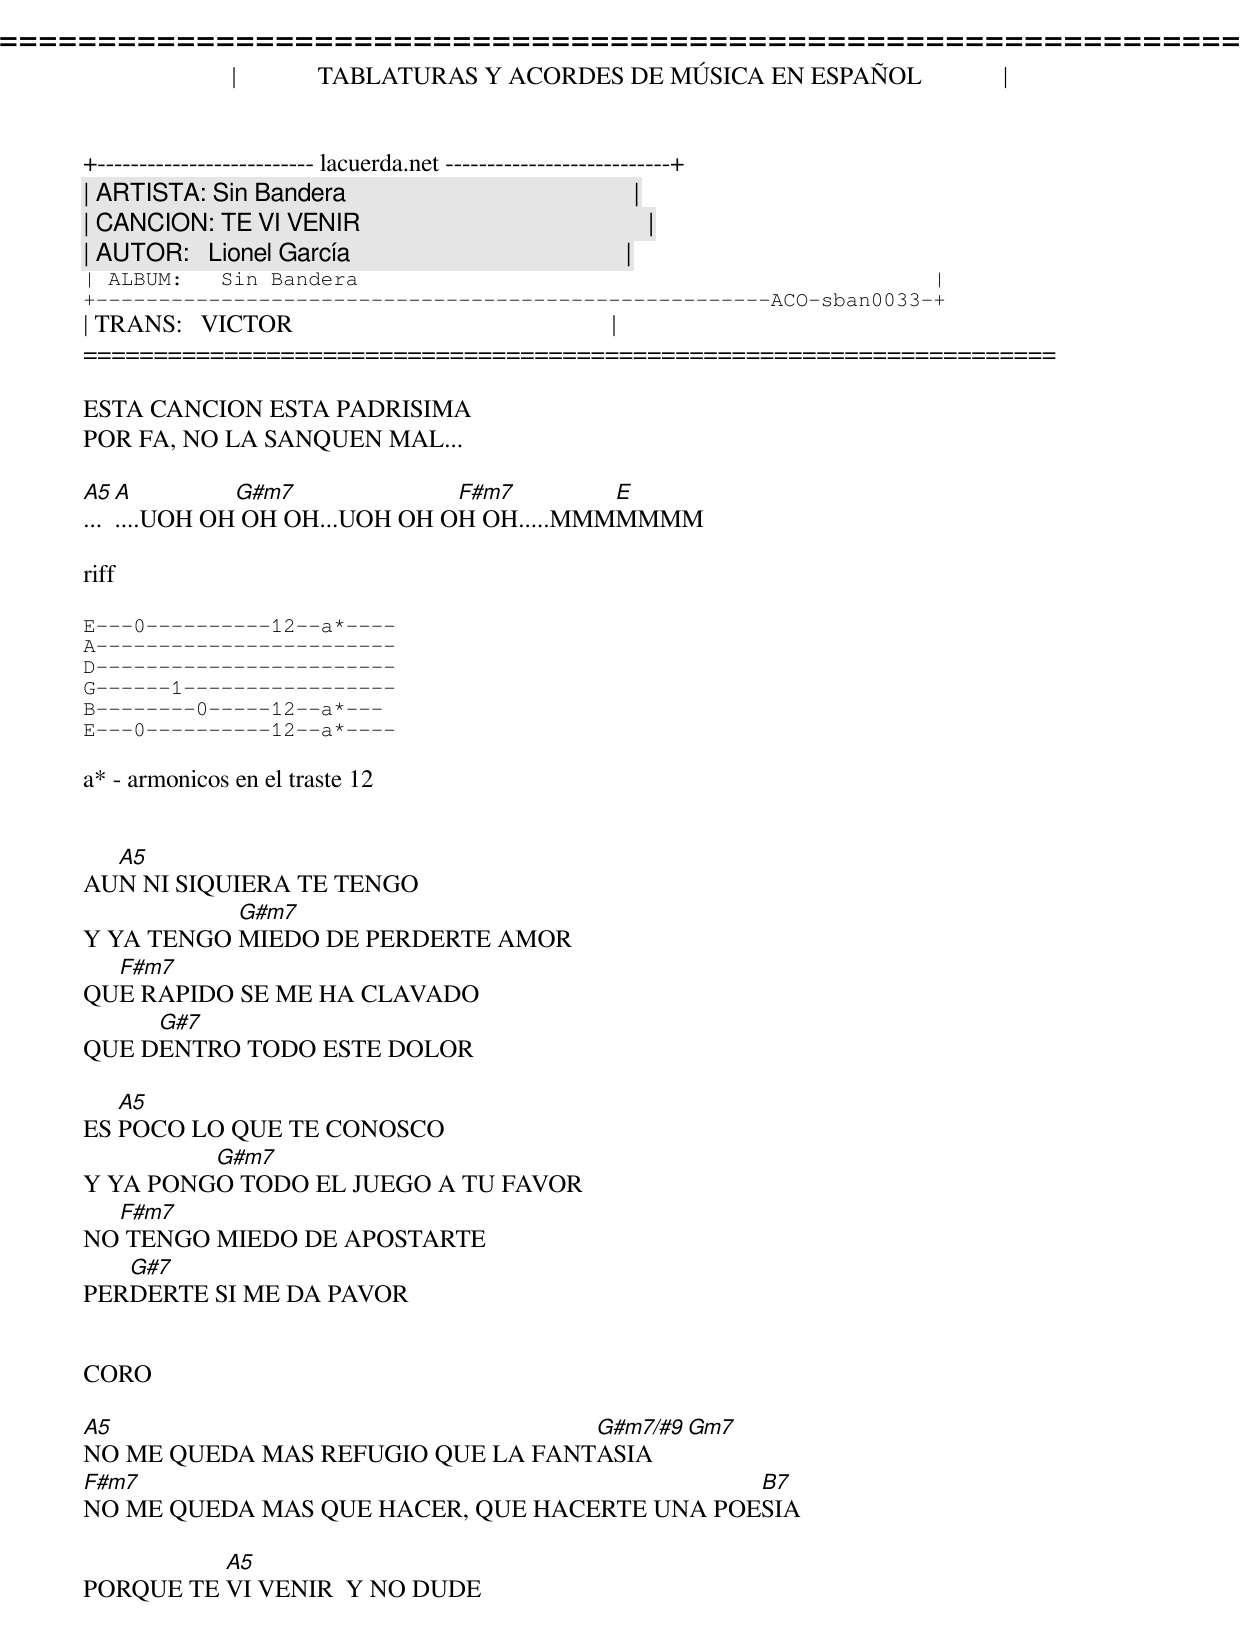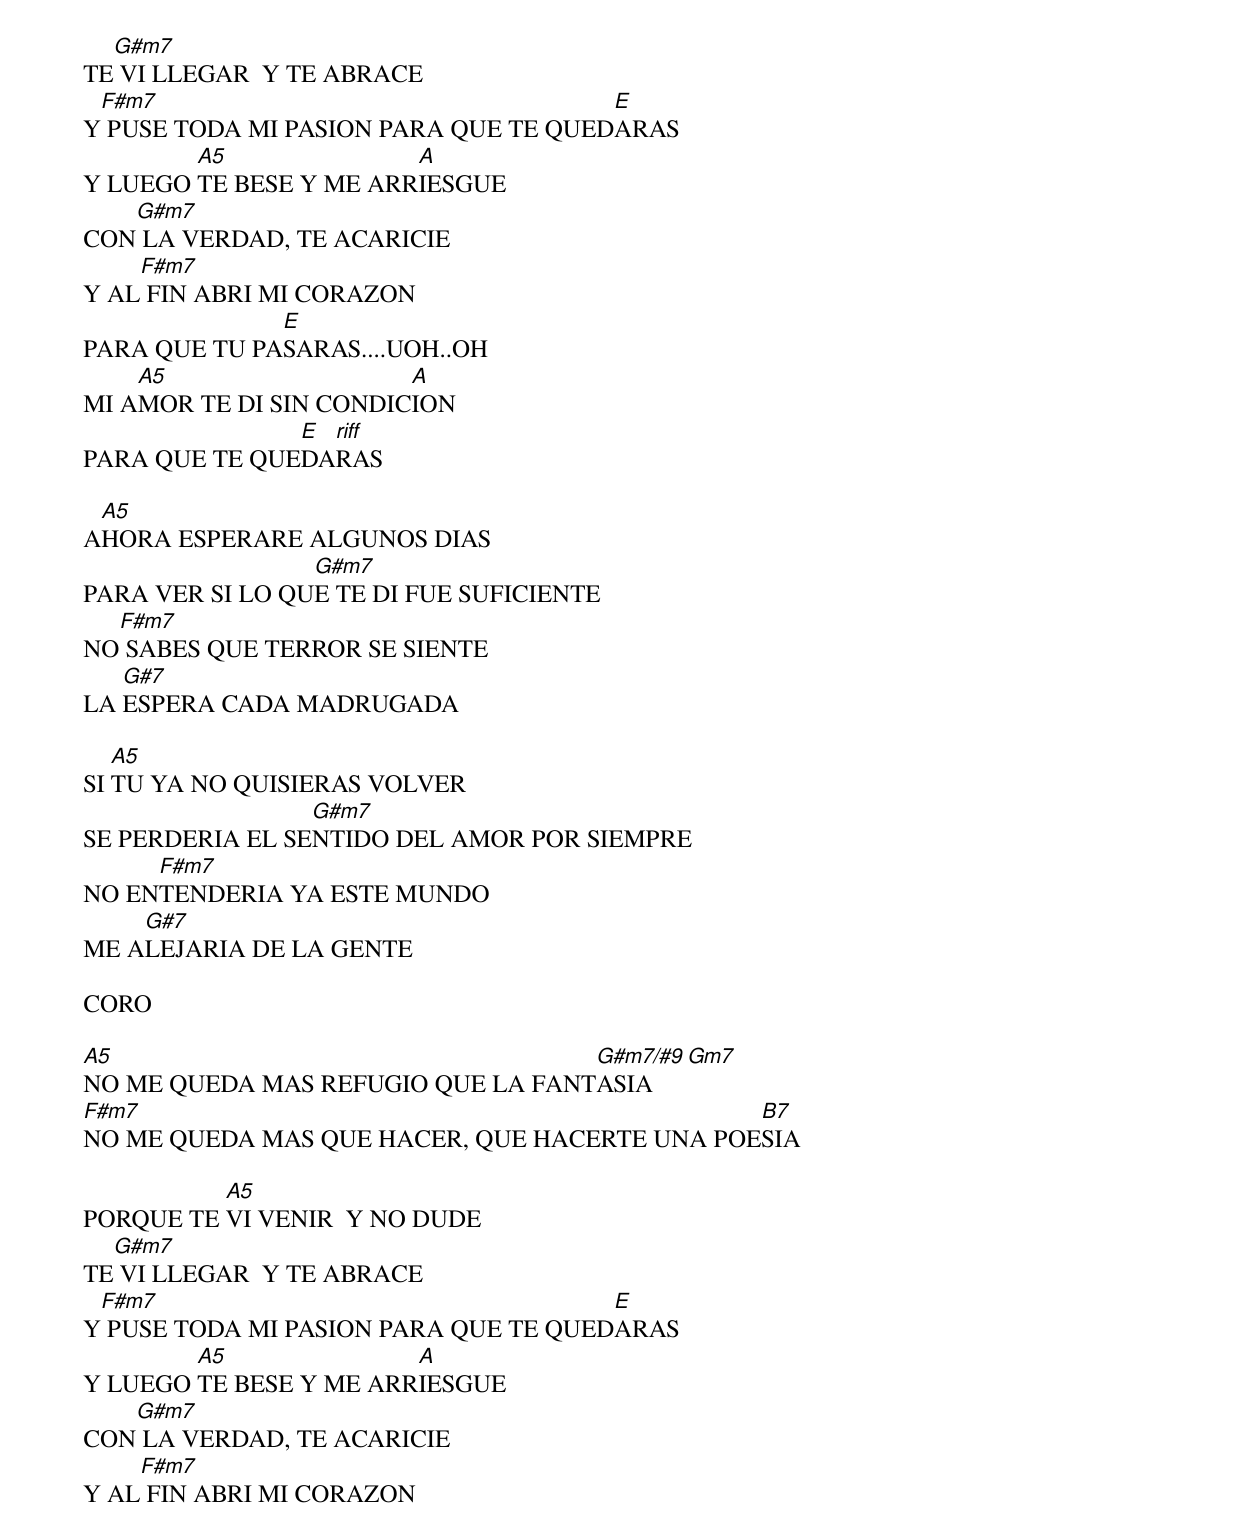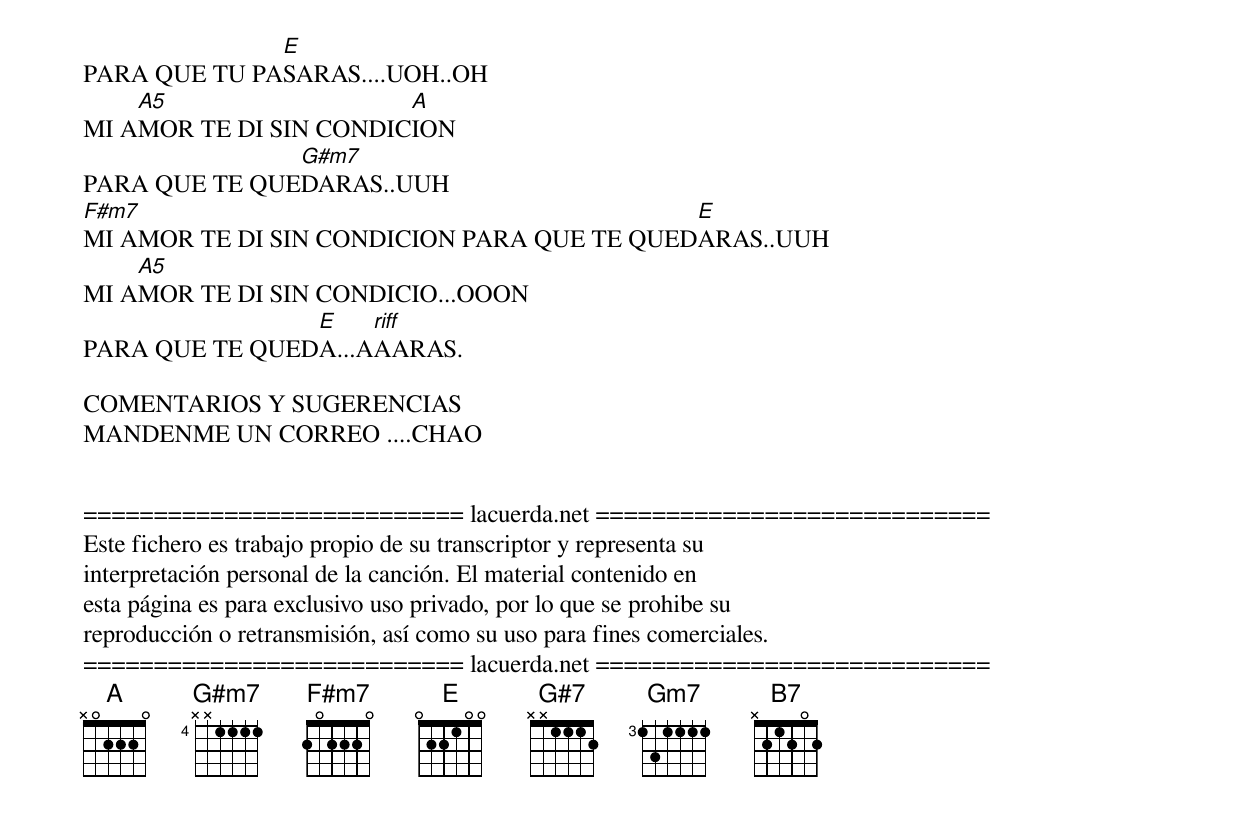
=====================================================================
|             TABLATURAS Y ACORDES DE MÚSICA EN ESPAÑOL             |
+-------------------------- lacuerda.net ---------------------------+
| ARTISTA: Sin Bandera                                              |
| CANCION: TE VI VENIR                                              |
| AUTOR:   Lionel García                                            |
| ALBUM:   Sin Bandera                                              |
+------------------------------------------------------ACO-sban0033-+
| TRANS:   VICTOR                                                   |
=====================================================================

ESTA CANCION ESTA PADRISIMA
POR FA, NO LA SANQUEN MAL...

A5 A         G#m7             F#m7        E
.......UOH OH OH OH...UOH OH OH OH.....MMMMMMM

riff

E---0----------12--a*----
A------------------------
D------------------------
G------1-----------------
B--------0-----12--a*---
E---0----------12--a*----

a* - armonicos en el traste 12


  A5
AUN NI SIQUIERA TE TENGO
           G#m7
Y YA TENGO MIEDO DE PERDERTE AMOR
  F#m7
QUE RAPIDO SE ME HA CLAVADO
     G#7
QUE DENTRO TODO ESTE DOLOR

   A5
ES POCO LO QUE TE CONOSCO
         G#m7
Y YA PONGO TODO EL JUEGO A TU FAVOR
  F#m7
NO TENGO MIEDO DE APOSTARTE
   G#7
PERDERTE SI ME DA PAVOR


CORO

A5                                 G#m7/#9 Gm7
NO ME QUEDA MAS REFUGIO QUE LA FANTASIA
F#m7                                          B7
NO ME QUEDA MAS QUE HACER, QUE HACERTE UNA POESIA

          A5
PORQUE TE VI VENIR  Y NO DUDE
  G#m7
TE VI LLEGAR  Y TE ABRACE
 F#m7                                 E
Y PUSE TODA MI PASION PARA QUE TE QUEDARAS
        A5              A
Y LUEGO TE BESE Y ME ARRIESGUE
   G#m7
CON LA VERDAD, TE ACARICIE
    F#m7
Y AL FIN ABRI MI CORAZON
              E
PARA QUE TU PASARAS....UOH..OH
    A5                  A
MI AMOR TE DI SIN CONDICION
               E riff
PARA QUE TE QUEDARAS

 A5
AHORA ESPERARE ALGUNOS DIAS
                 G#m7
PARA VER SI LO QUE TE DI FUE SUFICIENTE
  F#m7
NO SABES QUE TERROR SE SIENTE
   G#7
LA ESPERA CADA MADRUGADA

   A5
SI TU YA NO QUISIERAS VOLVER
                 G#m7
SE PERDERIA EL SENTIDO DEL AMOR POR SIEMPRE
     F#m7
NO ENTENDERIA YA ESTE MUNDO
    G#7
ME ALEJARIA DE LA GENTE

CORO

A5                                 G#m7/#9 Gm7
NO ME QUEDA MAS REFUGIO QUE LA FANTASIA
F#m7                                          B7
NO ME QUEDA MAS QUE HACER, QUE HACERTE UNA POESIA

          A5
PORQUE TE VI VENIR  Y NO DUDE
  G#m7
TE VI LLEGAR  Y TE ABRACE
 F#m7                                 E
Y PUSE TODA MI PASION PARA QUE TE QUEDARAS
        A5              A
Y LUEGO TE BESE Y ME ARRIESGUE
   G#m7
CON LA VERDAD, TE ACARICIE
    F#m7
Y AL FIN ABRI MI CORAZON
              E
PARA QUE TU PASARAS....UOH..OH
    A5                  A
MI AMOR TE DI SIN CONDICION
               G#m7
PARA QUE TE QUEDARAS..UUH
F#m7                                        E
MI AMOR TE DI SIN CONDICION PARA QUE TE QUEDARAS..UUH
    A5
MI AMOR TE DI SIN CONDICIO...OOON
                E    riff
PARA QUE TE QUEDA...AAARAS.

COMENTARIOS Y SUGERENCIAS
MANDENME UN CORREO ....CHAO


=========================== lacuerda.net ============================
Este fichero es trabajo propio de su transcriptor y representa su
interpretación personal de la canción. El material contenido en
esta página es para exclusivo uso privado, por lo que se prohibe su
reproducción o retransmisión, así como su uso para fines comerciales.
=========================== lacuerda.net ============================
